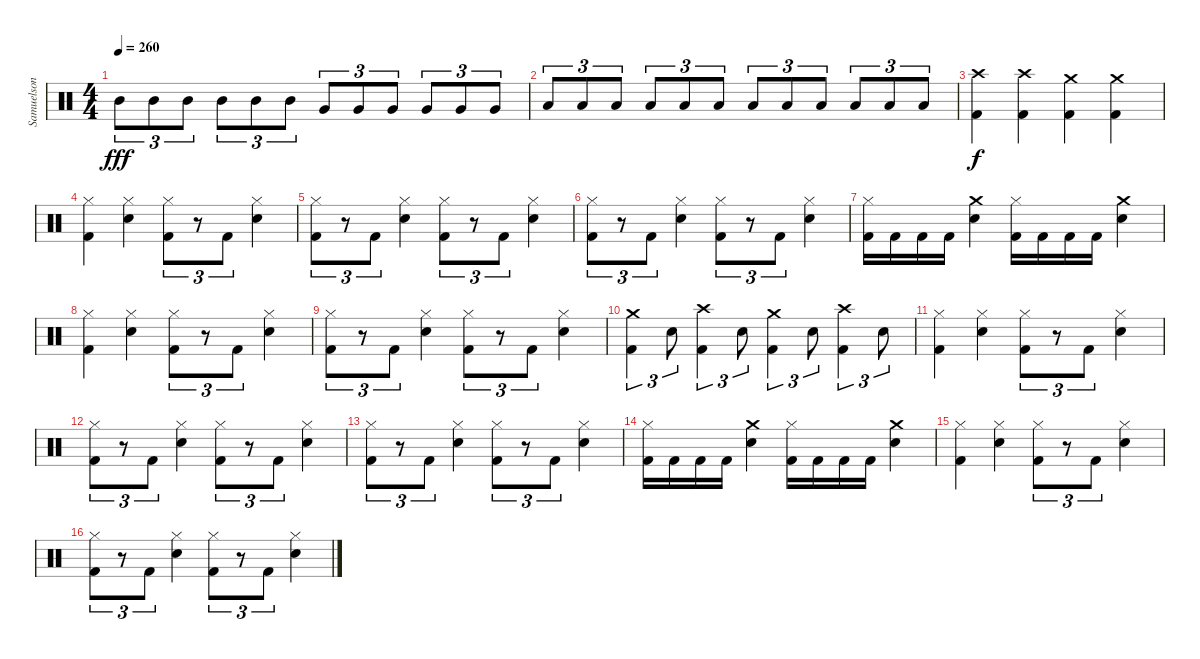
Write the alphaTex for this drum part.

\track ("Samuelson" "Samuelson") {instrument percussion}
\staff {score}
\articulation defaults
\ts (4 4)
\tempo 260
\clef neutral
\ks c "Mid Tom (hit)".8{tu (3 2) dy fff} "Mid Tom (hit)".8{tu (3 2)} "Mid Tom (hit)".8{tu (3 2)} "Mid Tom (hit)".8{tu (3 2)} "Mid Tom (hit)".8{tu (3 2)} "Mid Tom (hit)".8{tu (3 2)} "Very Low Tom (hit)".8{tu (3 2)} "Very Low Tom (hit)".8{tu (3 2)} "Very Low Tom (hit)".8{tu (3 2)} "Very Low Tom (hit)".8{tu (3 2)} "Very Low Tom (hit)".8{tu (3 2)} "Very Low Tom (hit)".8{tu (3 2)}
|
"Low Tom (hit)".8{tu (3 2)} "Low Tom (hit)".8{tu (3 2)} "Low Tom (hit)".8{tu (3 2)} "Low Tom (hit)".8{tu (3 2)} "Low Tom (hit)".8{tu (3 2)} "Low Tom (hit)".8{tu (3 2)} "Low Floor Tom (hit)".8{tu (3 2)} "Low Floor Tom (hit)".8{tu (3 2)} "Low Floor Tom (hit)".8{tu (3 2)} "Low Floor Tom (hit)".8{tu (3 2)} "Low Floor Tom (hit)".8{tu (3 2)} "Low Floor Tom (hit)".8{tu (3 2)} |
("Crash high (hit)" "Kick (hit) 2").4{dy f} ("Crash high (hit)" "Kick (hit) 2").4 ("Crash medium (hit)" "Kick (hit) 2").4 ("Crash medium (hit)" "Kick (hit) 2").4 |
("Hi-Hat (closed)" "Kick (hit) 2").4 ("Hi-Hat (closed)" "Snare (hit) 2").4 ("Hi-Hat (closed)" "Kick (hit) 2").8{tu (3 2)} r.8{tu (3 2)} "Kick (hit) 2".8{tu (3 2)} ("Hi-Hat (closed)" "Snare (hit) 2").4 |
("Hi-Hat (closed)" "Kick (hit) 2").8{tu (3 2)} r.8{tu (3 2)} "Kick (hit) 2".8{tu (3 2)} ("Hi-Hat (closed)" "Snare (hit) 2").4 ("Hi-Hat (closed)" "Kick (hit) 2").8{tu (3 2)} r.8{tu (3 2)} "Kick (hit) 2".8{tu (3 2)} ("Hi-Hat (closed)" "Snare (hit) 2").4 |
("Hi-Hat (closed)" "Kick (hit) 2").8{tu (3 2)} r.8{tu (3 2)} "Kick (hit) 2".8{tu (3 2)} ("Hi-Hat (closed)" "Snare (hit) 2").4 ("Hi-Hat (closed)" "Kick (hit) 2").8{tu (3 2)} r.8{tu (3 2)} "Kick (hit) 2".8{tu (3 2)} ("Hi-Hat (closed)" "Snare (hit) 2").4 |
("Hi-Hat (closed)" "Kick (hit) 2").16 "Kick (hit) 2".16 "Kick (hit) 2".16 "Kick (hit) 2".16 ("Crash medium (hit)" "Snare (hit) 2").4 ("Hi-Hat (closed)" "Kick (hit) 2").16 "Kick (hit) 2".16 "Kick (hit) 2".16 "Kick (hit) 2".16 ("Crash medium (hit)" "Snare (hit) 2").4 |
("Hi-Hat (closed)" "Kick (hit) 2").4 ("Hi-Hat (closed)" "Snare (hit) 2").4 ("Hi-Hat (closed)" "Kick (hit) 2").8{tu (3 2)} r.8{tu (3 2)} "Kick (hit) 2".8{tu (3 2)} ("Hi-Hat (closed)" "Snare (hit) 2").4 |
("Hi-Hat (closed)" "Kick (hit) 2").8{tu (3 2)} r.8{tu (3 2)} "Kick (hit) 2".8{tu (3 2)} ("Hi-Hat (closed)" "Snare (hit) 2").4 ("Hi-Hat (closed)" "Kick (hit) 2").8{tu (3 2)} r.8{tu (3 2)} "Kick (hit) 2".8{tu (3 2)} ("Hi-Hat (closed)" "Snare (hit) 2").4 |
("Crash medium (hit)" "Kick (hit) 2").4{tu (3 2)} "Snare (hit) 2".8{tu (3 2)} ("Crash high (hit)" "Kick (hit) 2").4{tu (3 2)} "Snare (hit) 2".8{tu (3 2)} ("Crash medium (hit)" "Kick (hit) 2").4{tu (3 2)} "Snare (hit) 2".8{tu (3 2)} ("Crash high (hit)" "Kick (hit) 2").4{tu (3 2)} "Snare (hit) 2".8{tu (3 2)} |
("Hi-Hat (closed)" "Kick (hit) 2").4 ("Hi-Hat (closed)" "Snare (hit) 2").4 ("Hi-Hat (closed)" "Kick (hit) 2").8{tu (3 2)} r.8{tu (3 2)} "Kick (hit) 2".8{tu (3 2)} ("Hi-Hat (closed)" "Snare (hit) 2").4 |
("Hi-Hat (closed)" "Kick (hit) 2").8{tu (3 2)} r.8{tu (3 2)} "Kick (hit) 2".8{tu (3 2)} ("Hi-Hat (closed)" "Snare (hit) 2").4 ("Hi-Hat (closed)" "Kick (hit) 2").8{tu (3 2)} r.8{tu (3 2)} "Kick (hit) 2".8{tu (3 2)} ("Hi-Hat (closed)" "Snare (hit) 2").4 |
("Hi-Hat (closed)" "Kick (hit) 2").8{tu (3 2)} r.8{tu (3 2)} "Kick (hit) 2".8{tu (3 2)} ("Hi-Hat (closed)" "Snare (hit) 2").4 ("Hi-Hat (closed)" "Kick (hit) 2").8{tu (3 2)} r.8{tu (3 2)} "Kick (hit) 2".8{tu (3 2)} ("Hi-Hat (closed)" "Snare (hit) 2").4 |
("Hi-Hat (closed)" "Kick (hit) 2").16 "Kick (hit) 2".16 "Kick (hit) 2".16 "Kick (hit) 2".16 ("Crash medium (hit)" "Snare (hit) 2").4 ("Hi-Hat (closed)" "Kick (hit) 2").16 "Kick (hit) 2".16 "Kick (hit) 2".16 "Kick (hit) 2".16 ("Crash medium (hit)" "Snare (hit) 2").4 |
("Hi-Hat (closed)" "Kick (hit) 2").4 ("Hi-Hat (closed)" "Snare (hit) 2").4 ("Hi-Hat (closed)" "Kick (hit) 2").8{tu (3 2)} r.8{tu (3 2)} "Kick (hit) 2".8{tu (3 2)} ("Hi-Hat (closed)" "Snare (hit) 2").4 |
("Hi-Hat (closed)" "Kick (hit) 2").8{tu (3 2)} r.8{tu (3 2)} "Kick (hit) 2".8{tu (3 2)} ("Hi-Hat (closed)" "Snare (hit) 2").4 ("Hi-Hat (closed)" "Kick (hit) 2").8{tu (3 2)} r.8{tu (3 2)} "Kick (hit) 2".8{tu (3 2)} ("Hi-Hat (closed)" "Snare (hit) 2").4
